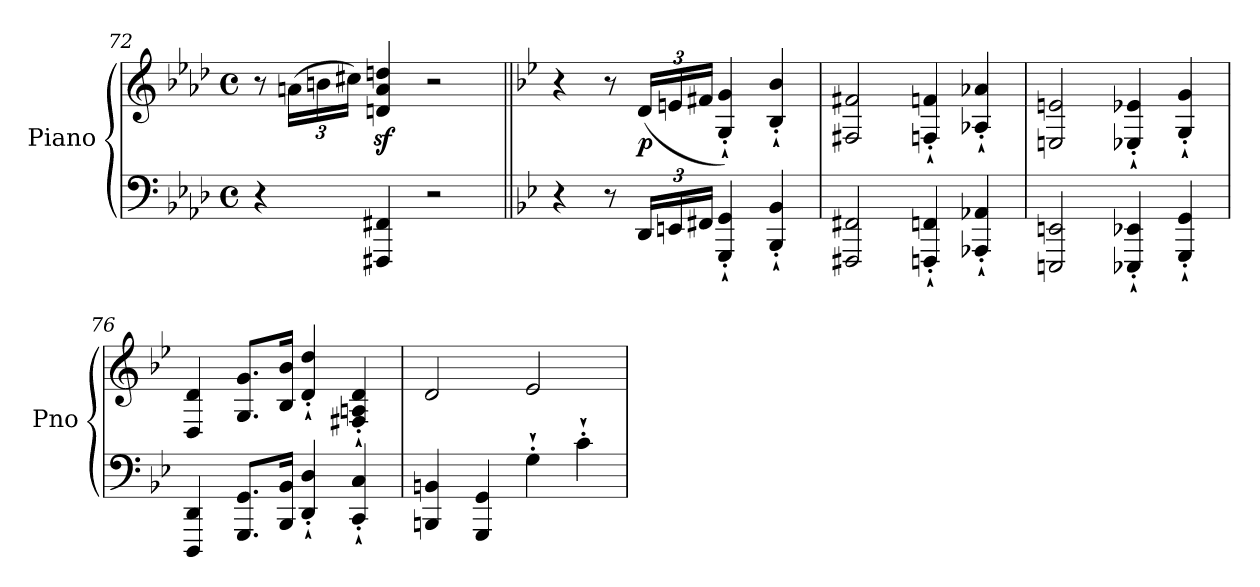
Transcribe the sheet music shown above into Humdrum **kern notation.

**kern	**kern	**dynam
*part1	*part1	*part1
*staff2	*staff1	*staff1/2
*I"Piano	*	*
*I'Pno	*	*
*clefF4	*clefG2	*
*k[b-e-a-d-]	*k[b-e-a-d-]	*
*M4/4	*M4/4	*
*met(c)	*met(c)	*
=72	=72	=72
4r	8r	.
*	*Xbrackettup	*
!	!	!LO:DY:b
.	(24an\LL	other-dynamics
.	24bn\	.
.	24cc#X\JJ)	.
4FFF#X/ 4FF#X/	4dn/z< 4a/z< 4ddn/z<	.
2r	2r	.
!!LO:LB:g=z
=73||	=73||	=73||
*k[b-e-]	*k[b-e-]	*
4r	4r	.
8r	8r	.
*Xbrackettup	*	*
!	!	!LO:DY:b
24DD/LL	(24d/LL	p
24EEn/	24en/	.
24FF#X/JJ	24f#X/JJ	.
4GGG/'` 4GG/'`	4G/'` 4g/'`)	.
4BBB-/'` 4BB-/'`	4B-/'` 4b-/'`	.
=74	=74	=74
!	!	!LO:DY:b
!	!	!LO:DY:n=1:b
2FFF#X/ 2FF#X/	2F#X/ 2f#X/	other-dynamics p
4FFFn/'` 4FFn/'`	4Fn/'` 4fn/'`	.
4AAA-X/'` 4AA-X/'`	4A-X/'` 4a-X/'`	.
=75	=75	=75
2EEEn/ 2EEn/	2En/ 2en/	.
4EEE-X/'` 4EE-X/'`	4E-X/'` 4e-X/'`	.
4GGG/'` 4GG/'`	4G/'` 4g/'`	.
=76	=76	=76
4DDD/ 4DD/	4D/ 4d/	.
8.GGG/ 8.GG/L	8.G/ 8.g/L	.
16BBB-/ 16BB-/Jk	16B-/ 16b-/Jk	.
4DD/'` 4D/'`	4d/'` 4dd/'`	.
4CC/'` 4C/'`	4F#X/'` 4An/'` 4d/'`	.
=77	=77	=77
4BBBn/ 4BBn/	2d/	.
4GGG/ 4GG/	.	.
4G'`\	2e-/	.
4c'`\	.	.
=	=	=
*-	*-	*-
